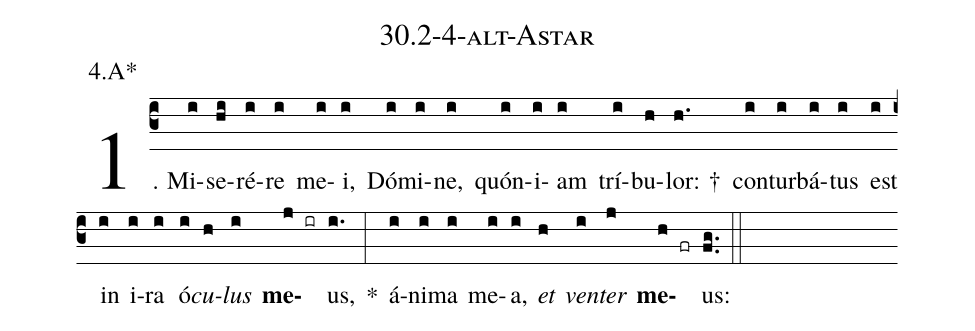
name: 30.2-4-alt-Astar;
annotation: 4.A*;
%%
(c3)1. Mi(i)se(hi)ré(i)re(i) me(i)i,(i) Dó(i)mi(i)ne,(i) quón(i)i(i)am(i) trí(i)bu(h)lor: †(h.) con(i)tur(i)bá(i)tus(i) est(i) in(i) i(i)ra(i) ó(i)<i>cu</i>(h)<i>lus</i>(i) <b>me</b>(j ir)us,(i.) *(:) á(i)ni(i)ma(i) me(i)a,(i) <i>et</i>(h) <i>ven</i>(i)<i>ter</i>(j) <b>me</b>(h fr)us:(fg..) (::)
